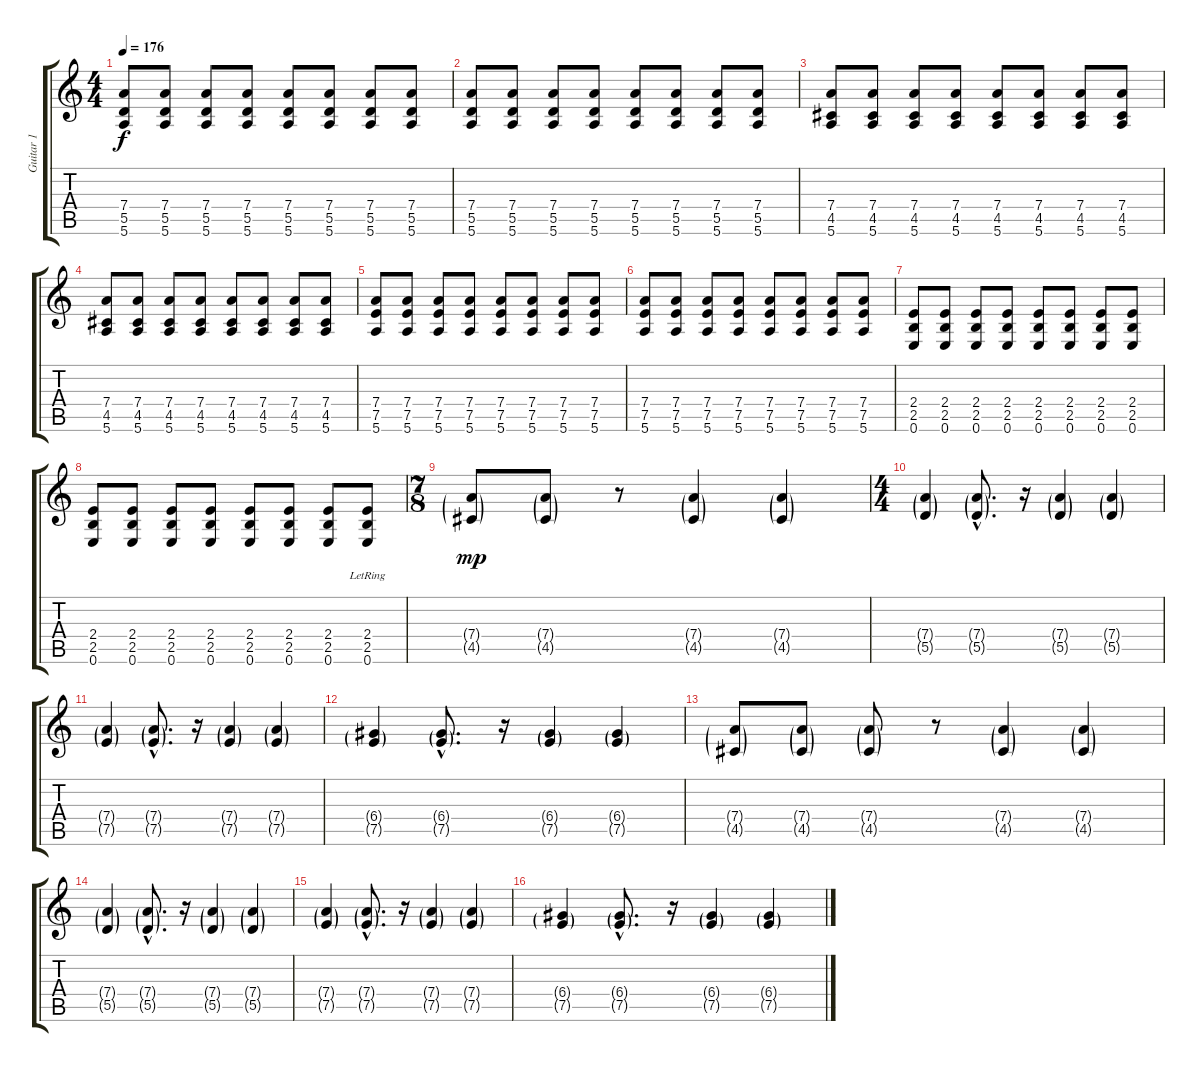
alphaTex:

\track ("Guitar 1" "Guitar 1") {instrument distortionguitar}
\staff {score tabs}
\tuning (E4 B3 G3 D3 A2 E2) {hide}
\ts (4 4)
\tempo 176
\clef g2
\ks c
(7.4 5.5 5.6).8{dy f} (7.4 5.5 5.6).8 (7.4 5.5 5.6).8 (7.4 5.5 5.6).8 (7.4 5.5 5.6).8 (7.4 5.5 5.6).8 (7.4 5.5 5.6).8 (7.4 5.5 5.6).8 |
(7.4 5.5 5.6).8 (7.4 5.5 5.6).8 (7.4 5.5 5.6).8 (7.4 5.5 5.6).8 (7.4 5.5 5.6).8 (7.4 5.5 5.6).8 (7.4 5.5 5.6).8 (7.4 5.5 5.6).8 |
(7.4 4.5 5.6).8 (7.4 4.5 5.6).8 (7.4 4.5 5.6).8 (7.4 4.5 5.6).8 (7.4 4.5 5.6).8 (7.4 4.5 5.6).8 (7.4 4.5 5.6).8 (7.4 4.5 5.6).8 |
(7.4 4.5 5.6).8 (7.4 4.5 5.6).8 (7.4 4.5 5.6).8 (7.4 4.5 5.6).8 (7.4 4.5 5.6).8 (7.4 4.5 5.6).8 (7.4 4.5 5.6).8 (7.4 4.5 5.6).8 |
(7.4 7.5 5.6).8 (7.4 7.5 5.6).8 (7.4 7.5 5.6).8 (7.4 7.5 5.6).8 (7.4 7.5 5.6).8 (7.4 7.5 5.6).8 (7.4 7.5 5.6).8 (7.4 7.5 5.6).8 |
(7.4 7.5 5.6).8 (7.4 7.5 5.6).8 (7.4 7.5 5.6).8 (7.4 7.5 5.6).8 (7.4 7.5 5.6).8 (7.4 7.5 5.6).8 (7.4 7.5 5.6).8 (7.4 7.5 5.6).8 |
(2.4 2.5 0.6).8 (2.4 2.5 0.6).8 (2.4 2.5 0.6).8 (2.4 2.5 0.6).8 (2.4 2.5 0.6).8 (2.4 2.5 0.6).8 (2.4 2.5 0.6).8 (2.4 2.5 0.6).8 |
(2.4 2.5 0.6).8 (2.4 2.5 0.6).8 (2.4 2.5 0.6).8 (2.4 2.5 0.6).8 (2.4 2.5 0.6).8 (2.4 2.5 0.6).8 (2.4 2.5 0.6).8 (2.4{lr} 2.5 0.6).8 |
\ts (7 8)
(7.4{g} 4.5{g}).8{dy mp volume 16} (7.4{g} 4.5{g}).8 r.8 (7.4{g} 4.5{g}).4 (7.4{g} 4.5{g}).4 |
\ts (4 4)
(7.4{g} 5.5{g}).4 (7.4{g hac} 5.5{g hac}).8{d} r.16 (7.4{g} 5.5{g}).4 (7.4{g} 5.5{g}).4 |
(7.4{g} 7.5{g}).4 (7.4{g hac} 7.5{g hac}).8{d} r.16 (7.4{g} 7.5{g}).4 (7.4{g} 7.5{g}).4 |
(6.4{g} 7.5{g}).4 (6.4{g hac} 7.5{g hac}).8{d} r.16 (6.4{g} 7.5{g}).4 (6.4{g} 7.5{g}).4 |
(7.4{g} 4.5{g}).8{volume 16} (7.4{g} 4.5{g}).8 (7.4{g} 4.5{g}).8 r.8 (7.4{g} 4.5{g}).4 (7.4{g} 4.5{g}).4 |
(7.4{g} 5.5{g}).4 (7.4{g hac} 5.5{g hac}).8{d} r.16 (7.4{g} 5.5{g}).4 (7.4{g} 5.5{g}).4 |
(7.4{g} 7.5{g}).4 (7.4{g hac} 7.5{g hac}).8{d} r.16 (7.4{g} 7.5{g}).4 (7.4{g} 7.5{g}).4 |
(6.4{g} 7.5{g}).4 (6.4{g hac} 7.5{g hac}).8{d} r.16 (6.4{g} 7.5{g}).4 (6.4{g} 7.5{g}).4
